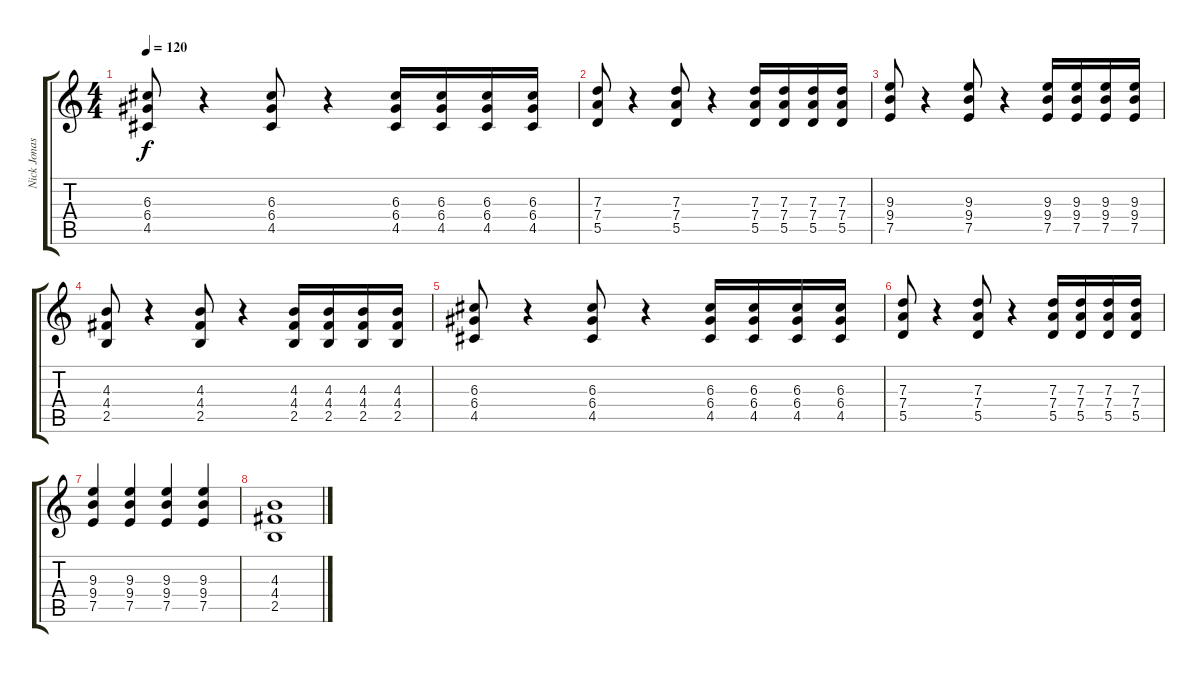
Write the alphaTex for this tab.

\track ("Nick Jonas (Rythm)" "Nick Jonas") {instrument distortionguitar}
\staff {score tabs}
\tuning (E4 B3 G3 D3 A2 E2) {hide}
\ts (4 4)
\tempo 120
\clef g2
\ks c
(6.3 6.4 4.5).8{dy f} r.4 (6.3 6.4 4.5).8 r.4 (6.3 6.4 4.5).16 (6.3 6.4 4.5).16 (6.3 6.4 4.5).16 (6.3 6.4 4.5).16 |
(7.3 7.4 5.5).8 r.4 (7.3 7.4 5.5).8 r.4 (7.3 7.4 5.5).16 (7.3 7.4 5.5).16 (7.3 7.4 5.5).16 (7.3 7.4 5.5).16 |
(9.3 9.4 7.5).8 r.4 (9.3 9.4 7.5).8 r.4 (9.3 9.4 7.5).16 (9.3 9.4 7.5).16 (9.3 9.4 7.5).16 (9.3 9.4 7.5).16 |
(4.3 4.4 2.5).8 r.4 (4.3 4.4 2.5).8 r.4 (4.3 4.4 2.5).16 (4.3 4.4 2.5).16 (4.3 4.4 2.5).16 (4.3 4.4 2.5).16 |
(6.3 6.4 4.5).8 r.4 (6.3 6.4 4.5).8 r.4 (6.3 6.4 4.5).16 (6.3 6.4 4.5).16 (6.3 6.4 4.5).16 (6.3 6.4 4.5).16 |
(7.3 7.4 5.5).8 r.4 (7.3 7.4 5.5).8 r.4 (7.3 7.4 5.5).16 (7.3 7.4 5.5).16 (7.3 7.4 5.5).16 (7.3 7.4 5.5).16 |
(9.3 9.4 7.5).4 (9.3 9.4 7.5).4 (9.3 9.4 7.5).4 (9.3 9.4 7.5).4 |
(4.3 4.4 2.5).1
